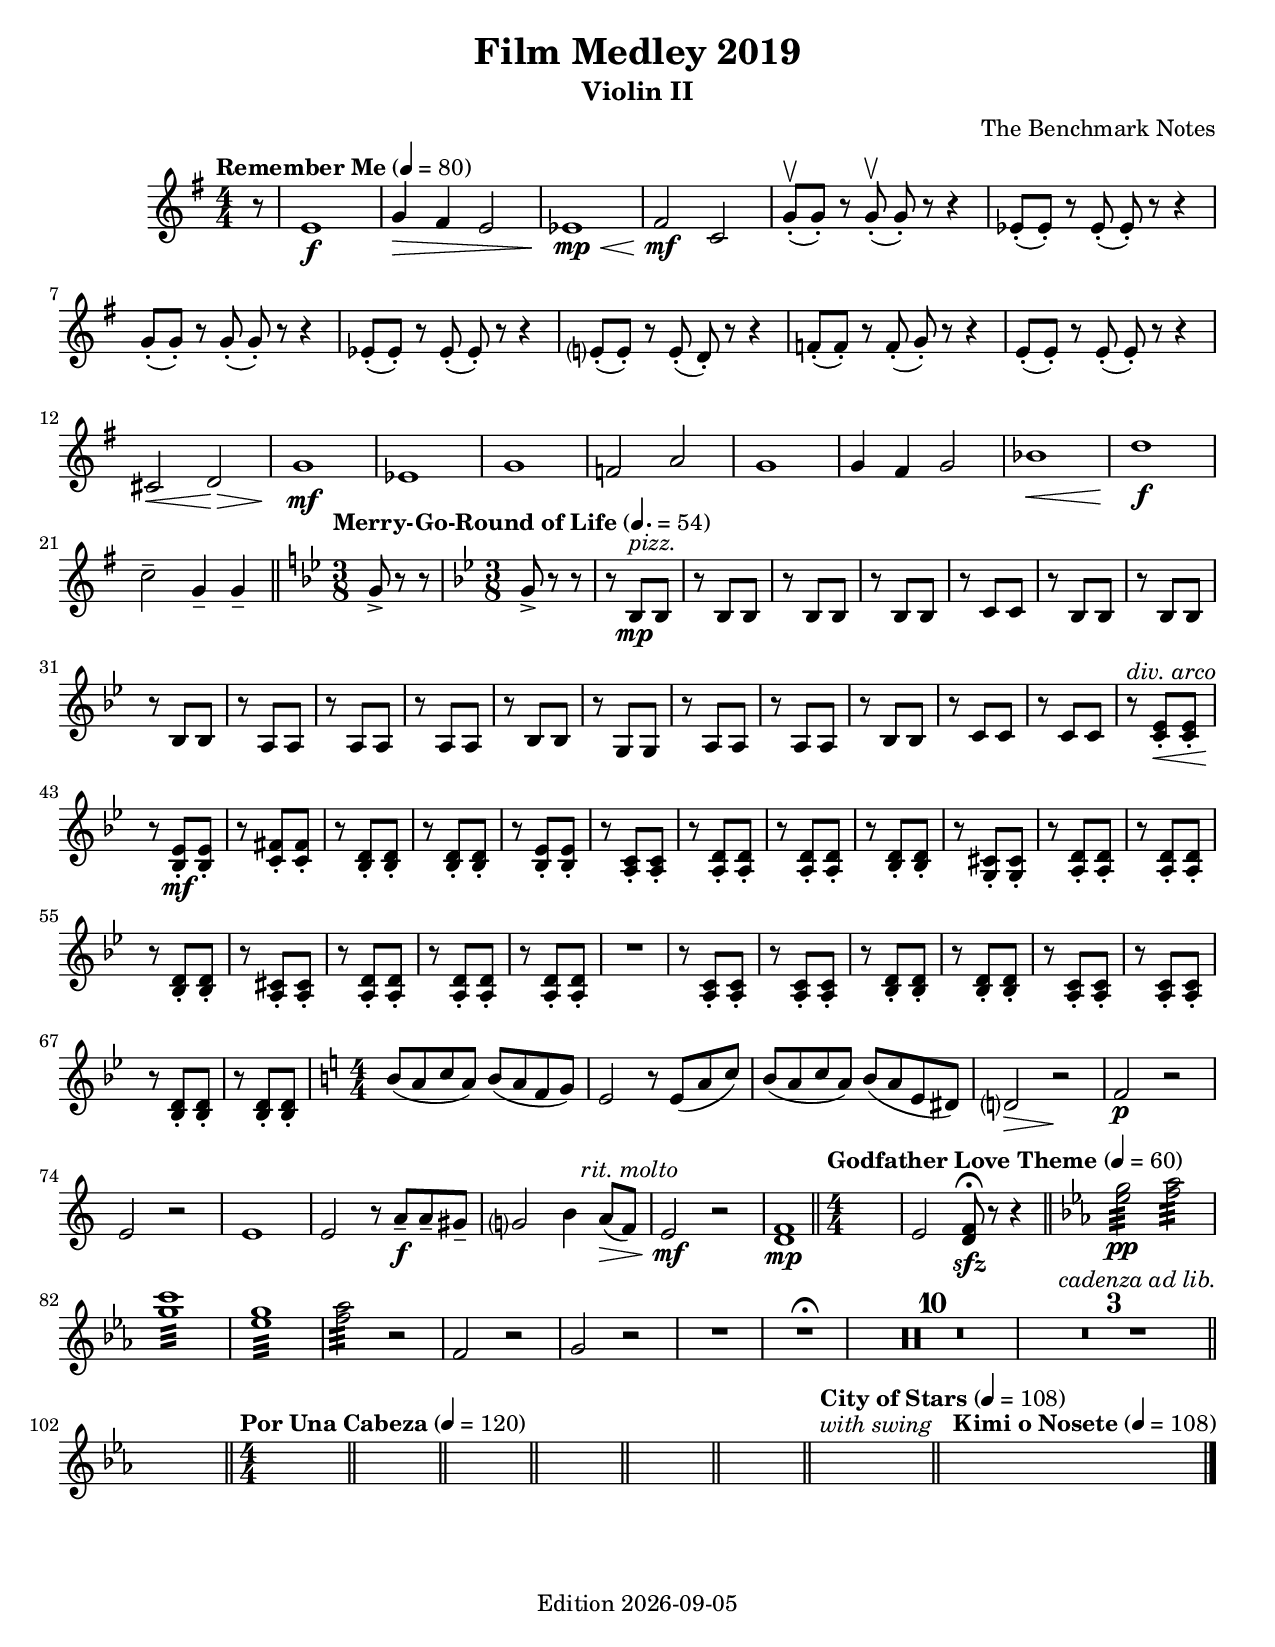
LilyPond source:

\version "2.18.2"
\include "header.ly"
\include "Tempo.ly"
\include "RememberMeNotes.ly"
\include "MerryGoRoundNotes.ly"
\include "GodfatherNotes.ly"

#(set-default-paper-size "letter")

\paper {
  page-count = 1
}

\header {
  instrument = "Violin II"
}

\score {
  \new Staff {
    \clef treble
    \numericTimeSignature
    \compressFullBarRests
    \accidentalStyle modern-cautionary
    <<
      \removeWithTag #'single {
        \RememberMeViolinTwo
        \MerryGoRoundViolinTwo
        \GodfatherViolinTwo
      }
      \Tempo
    >>
  }
}